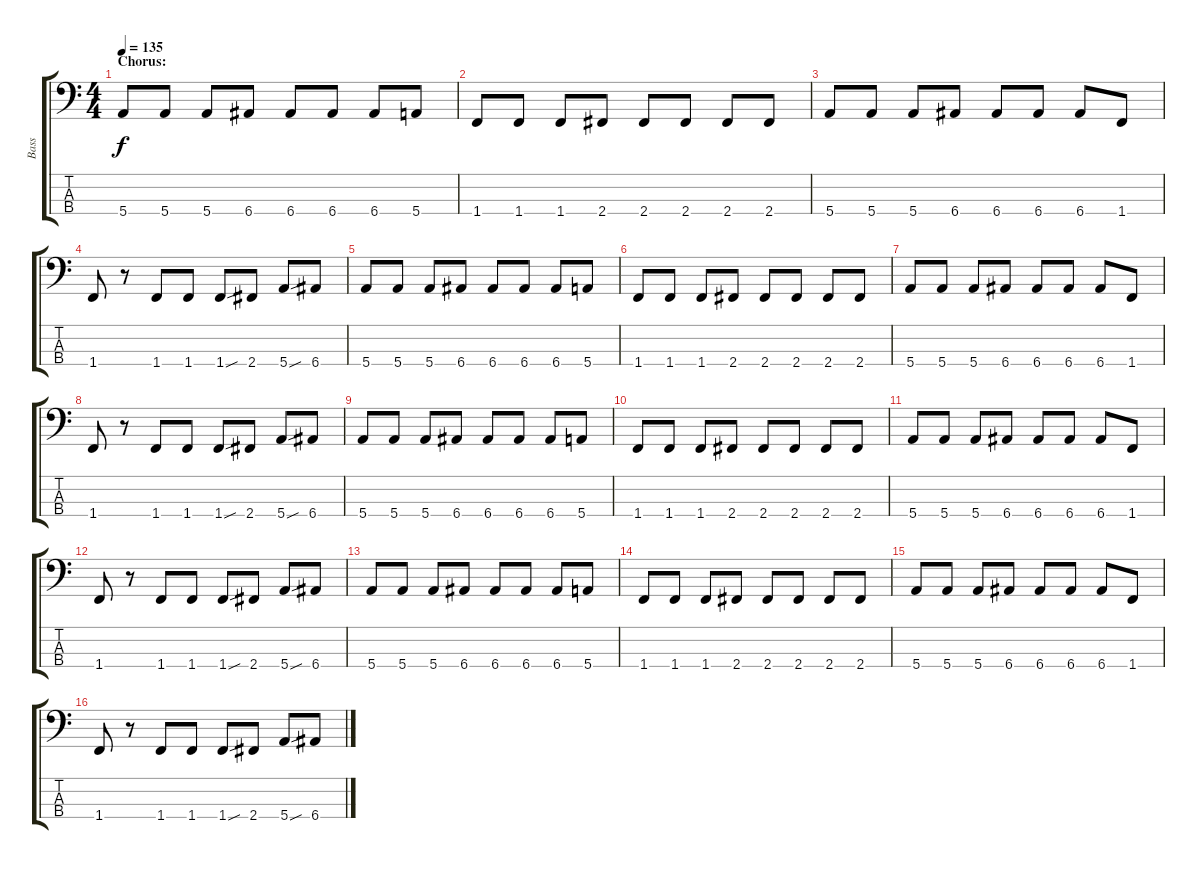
\track ("Bass" "Bass") {instrument electricbasspick}
\staff {score tabs}
\tuning (G2 D2 A1 E1) {hide}
\ts (4 4)
\section ("" "Chorus:")
\tempo 135
\clef f4
\ks c
5.4.8{dy f} 5.4.8 5.4.8 6.4.8 6.4.8 6.4.8 6.4.8 5.4.8 |
1.4.8 1.4.8 1.4.8 2.4.8 2.4.8 2.4.8 2.4.8 2.4.8 |
5.4.8 5.4.8 5.4.8 6.4.8 6.4.8 6.4.8 6.4.8 1.4.8 |
1.4.8 r.8 1.4.8 1.4.8 1.4{sou}.8 2.4.8 5.4{sou}.8 6.4.8 |
5.4.8 5.4.8 5.4.8 6.4.8 6.4.8 6.4.8 6.4.8 5.4.8 |
1.4.8 1.4.8 1.4.8 2.4.8 2.4.8 2.4.8 2.4.8 2.4.8 |
5.4.8 5.4.8 5.4.8 6.4.8 6.4.8 6.4.8 6.4.8 1.4.8 |
1.4.8 r.8 1.4.8 1.4.8 1.4{sou}.8 2.4.8 5.4{sou}.8 6.4.8 |
5.4.8 5.4.8 5.4.8 6.4.8 6.4.8 6.4.8 6.4.8 5.4.8 |
1.4.8 1.4.8 1.4.8 2.4.8 2.4.8 2.4.8 2.4.8 2.4.8 |
5.4.8 5.4.8 5.4.8 6.4.8 6.4.8 6.4.8 6.4.8 1.4.8 |
1.4.8 r.8 1.4.8 1.4.8 1.4{sou}.8 2.4.8 5.4{sou}.8 6.4.8 |
5.4.8 5.4.8 5.4.8 6.4.8 6.4.8 6.4.8 6.4.8 5.4.8 |
1.4.8 1.4.8 1.4.8 2.4.8 2.4.8 2.4.8 2.4.8 2.4.8 |
5.4.8 5.4.8 5.4.8 6.4.8 6.4.8 6.4.8 6.4.8 1.4.8 |
1.4.8 r.8 1.4.8 1.4.8 1.4{sou}.8 2.4.8 5.4{sou}.8 6.4.8
